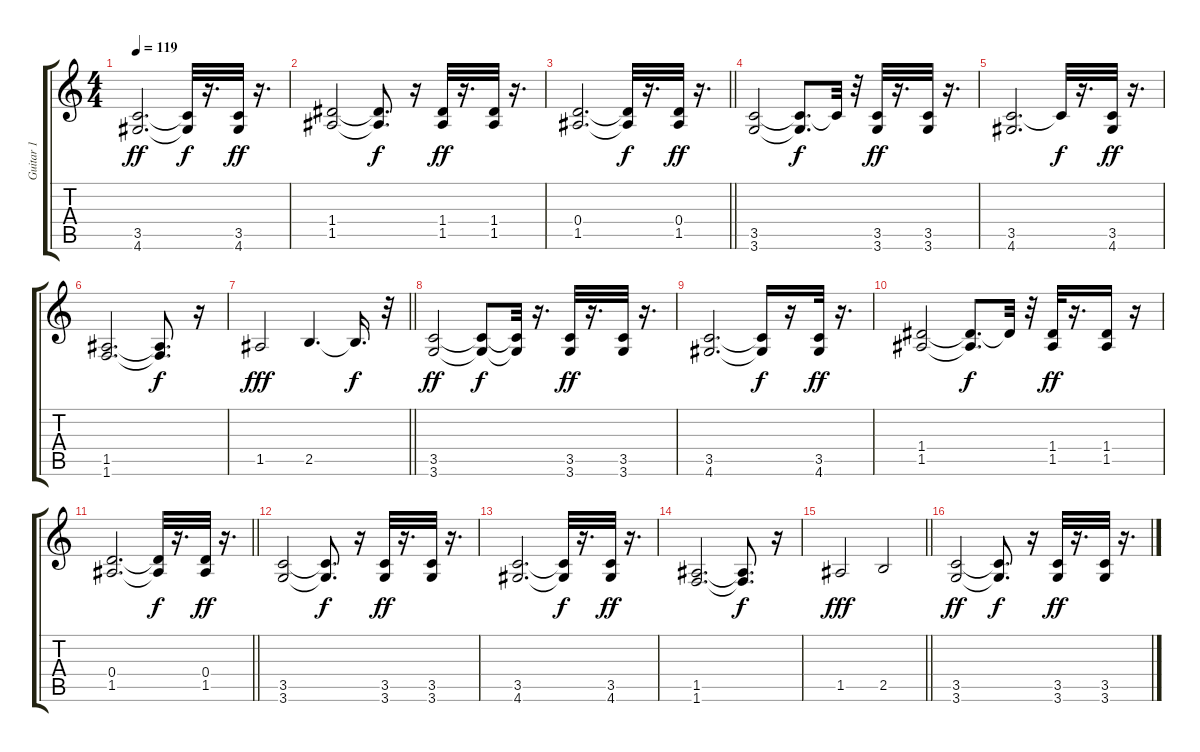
\track ("Guitar 1" "Guitar 1") {instrument distortionguitar}
\staff {score tabs}
\tuning (E4 B3 G3 D3 A2 E2) {hide}
\ts (4 4)
\tempo 119
\clef g2
\ks c
(3.5 4.6).2{d dy ff} (3.5{t} 4.6{t}).32{dy f} r.16{d} (3.5 4.6).32{dy ff} r.16{d} |
(1.4 1.5).2 (1.4{t} 1.5{t}).8{d dy f} r.16 (1.4 1.5).32{dy ff} r.16{d} (1.4 1.5).32 r.16{d} |
\barLineRight lightlight
(0.4 1.5).2{d} (0.4{t} 1.5{t}).32{dy f} r.16{d} (0.4 1.5).32{dy ff} r.16{d} |
(3.5 3.6).2 (3.5{t} 3.6{t}).8{d dy f} 3.5{t}.32 r.32 (3.5 3.6).32{dy ff} r.16{d} (3.5 3.6).32 r.16{d} |
(3.5 4.6).2{d} 3.5{t}.32{dy f} r.16{d} (3.5 4.6).32{dy ff} r.16{d} |
(1.5 1.6).2{d} (1.5{t} 1.6{t}).8{d dy f} r.16 |
\barLineRight lightlight
1.5.2{dy fff balance 8} 2.5.4{d} 2.5{t}.16{d dy f} r.32 |
(3.5 3.6).2{dy ff balance 12} (3.5{t} 3.6{t}).8{dy f} (3.5{t} 3.6{t}).32 r.16{d} (3.5 3.6).32{dy ff} r.16{d} (3.5 3.6).32 r.16{d} |
(3.5 4.6).2{d} (3.5{t} 4.6{t}).16{dy f} r.16 (3.5 4.6).32{dy ff} r.16{d} |
(1.4 1.5).2 (1.4{t} 1.5{t}).8{d dy f} 1.4{t}.32 r.32 (1.4 1.5).32{dy ff} r.16{d} (1.4 1.5).16 r.16 |
\barLineRight lightlight
(0.4 1.5).2{d} (0.4{t} 1.5{t}).32{dy f} r.16{d} (0.4 1.5).32{dy ff} r.16{d} |
(3.5 3.6).2 (3.5{t} 3.6{t}).8{d dy f} r.16 (3.5 3.6).32{dy ff} r.16{d} (3.5 3.6).32 r.16{d} |
(3.5 4.6).2{d} (3.5{t} 4.6{t}).32{dy f} r.16{d} (3.5 4.6).32{dy ff} r.16{d} |
(1.5 1.6).2{d} (1.5{t} 1.6{t}).8{d dy f} r.16 |
\barLineRight lightlight
1.5.2{dy fff balance 8} 2.5.2 |
(3.5 3.6).2{dy ff balance 12} (3.5{t} 3.6{t}).8{d dy f} r.16 (3.5 3.6).32{dy ff} r.16{d} (3.5 3.6).32 r.16{d}
